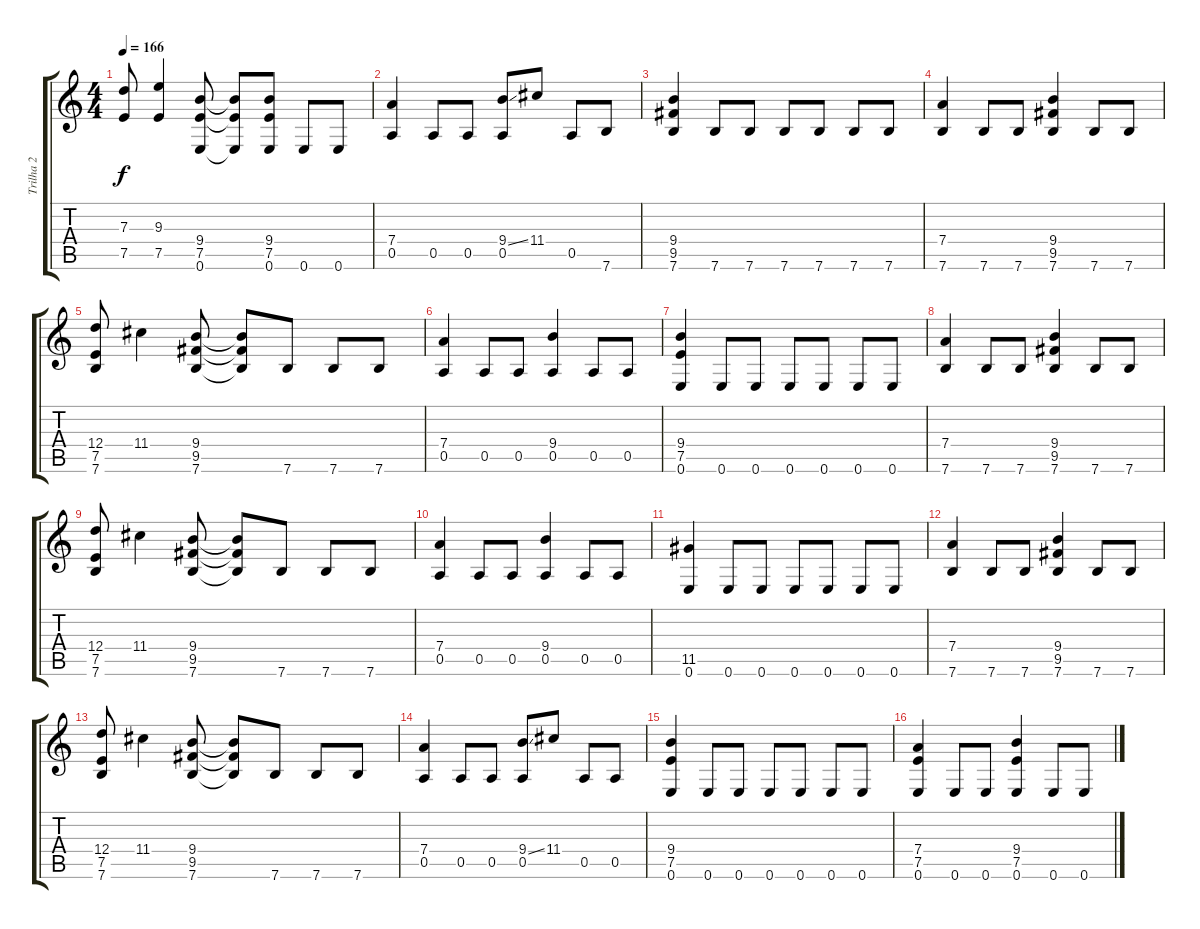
\track ("Trilha 2" "Trilha 2") {instrument distortionguitar}
\staff {score tabs}
\tuning (E4 B3 G3 D3 A2 E2) {hide}
\ts (4 4)
\tempo 166
\clef g2
\ks c
(7.3 7.5).8{dy f} (9.3 7.5).4 (9.4 7.5 0.6).8 (9.4{t} 7.5{t} 0.6{t}).8 (9.4 7.5 0.6).8 0.6.8 0.6.8 |
(7.4 0.5).4 0.5.8 0.5.8 (9.4{ss} 0.5).8 11.4.8 0.5.8 7.6.8 |
(9.4 9.5 7.6).4 7.6.8 7.6.8 7.6.8 7.6.8 7.6.8 7.6.8 |
(7.4 7.6).4 7.6.8 7.6.8 (9.4 9.5 7.6).4 7.6.8 7.6.8 |
(12.4 7.5 7.6).8 11.4.4 (9.4 9.5 7.6).8 (9.4{t} 9.5{t} 7.6{t}).8 7.6.8 7.6.8 7.6.8 |
(7.4 0.5).4 0.5.8 0.5.8 (9.4 0.5).4 0.5.8 0.5.8 |
(9.4 7.5 0.6).4 0.6.8 0.6.8 0.6.8 0.6.8 0.6.8 0.6.8 |
(7.4 7.6).4 7.6.8 7.6.8 (9.4 9.5 7.6).4 7.6.8 7.6.8 |
(12.4 7.5 7.6).8 11.4.4 (9.4 9.5 7.6).8 (9.4{t} 9.5{t} 7.6{t}).8 7.6.8 7.6.8 7.6.8 |
(7.4 0.5).4 0.5.8 0.5.8 (9.4 0.5).4 0.5.8 0.5.8 |
(11.5 0.6).4 0.6.8 0.6.8 0.6.8 0.6.8 0.6.8 0.6.8 |
(7.4 7.6).4 7.6.8 7.6.8 (9.4 9.5 7.6).4 7.6.8 7.6.8 |
(12.4 7.5 7.6).8 11.4.4 (9.4 9.5 7.6).8 (9.4{t} 9.5{t} 7.6{t}).8 7.6.8 7.6.8 7.6.8 |
(7.4 0.5).4 0.5.8 0.5.8 (9.4{ss} 0.5).8 11.4.8 0.5.8 0.5.8 |
(9.4 7.5 0.6).4 0.6.8 0.6.8 0.6.8 0.6.8 0.6.8 0.6.8 |
(7.4 7.5 0.6).4 0.6.8 0.6.8 (9.4 7.5 0.6).4 0.6.8 0.6.8
